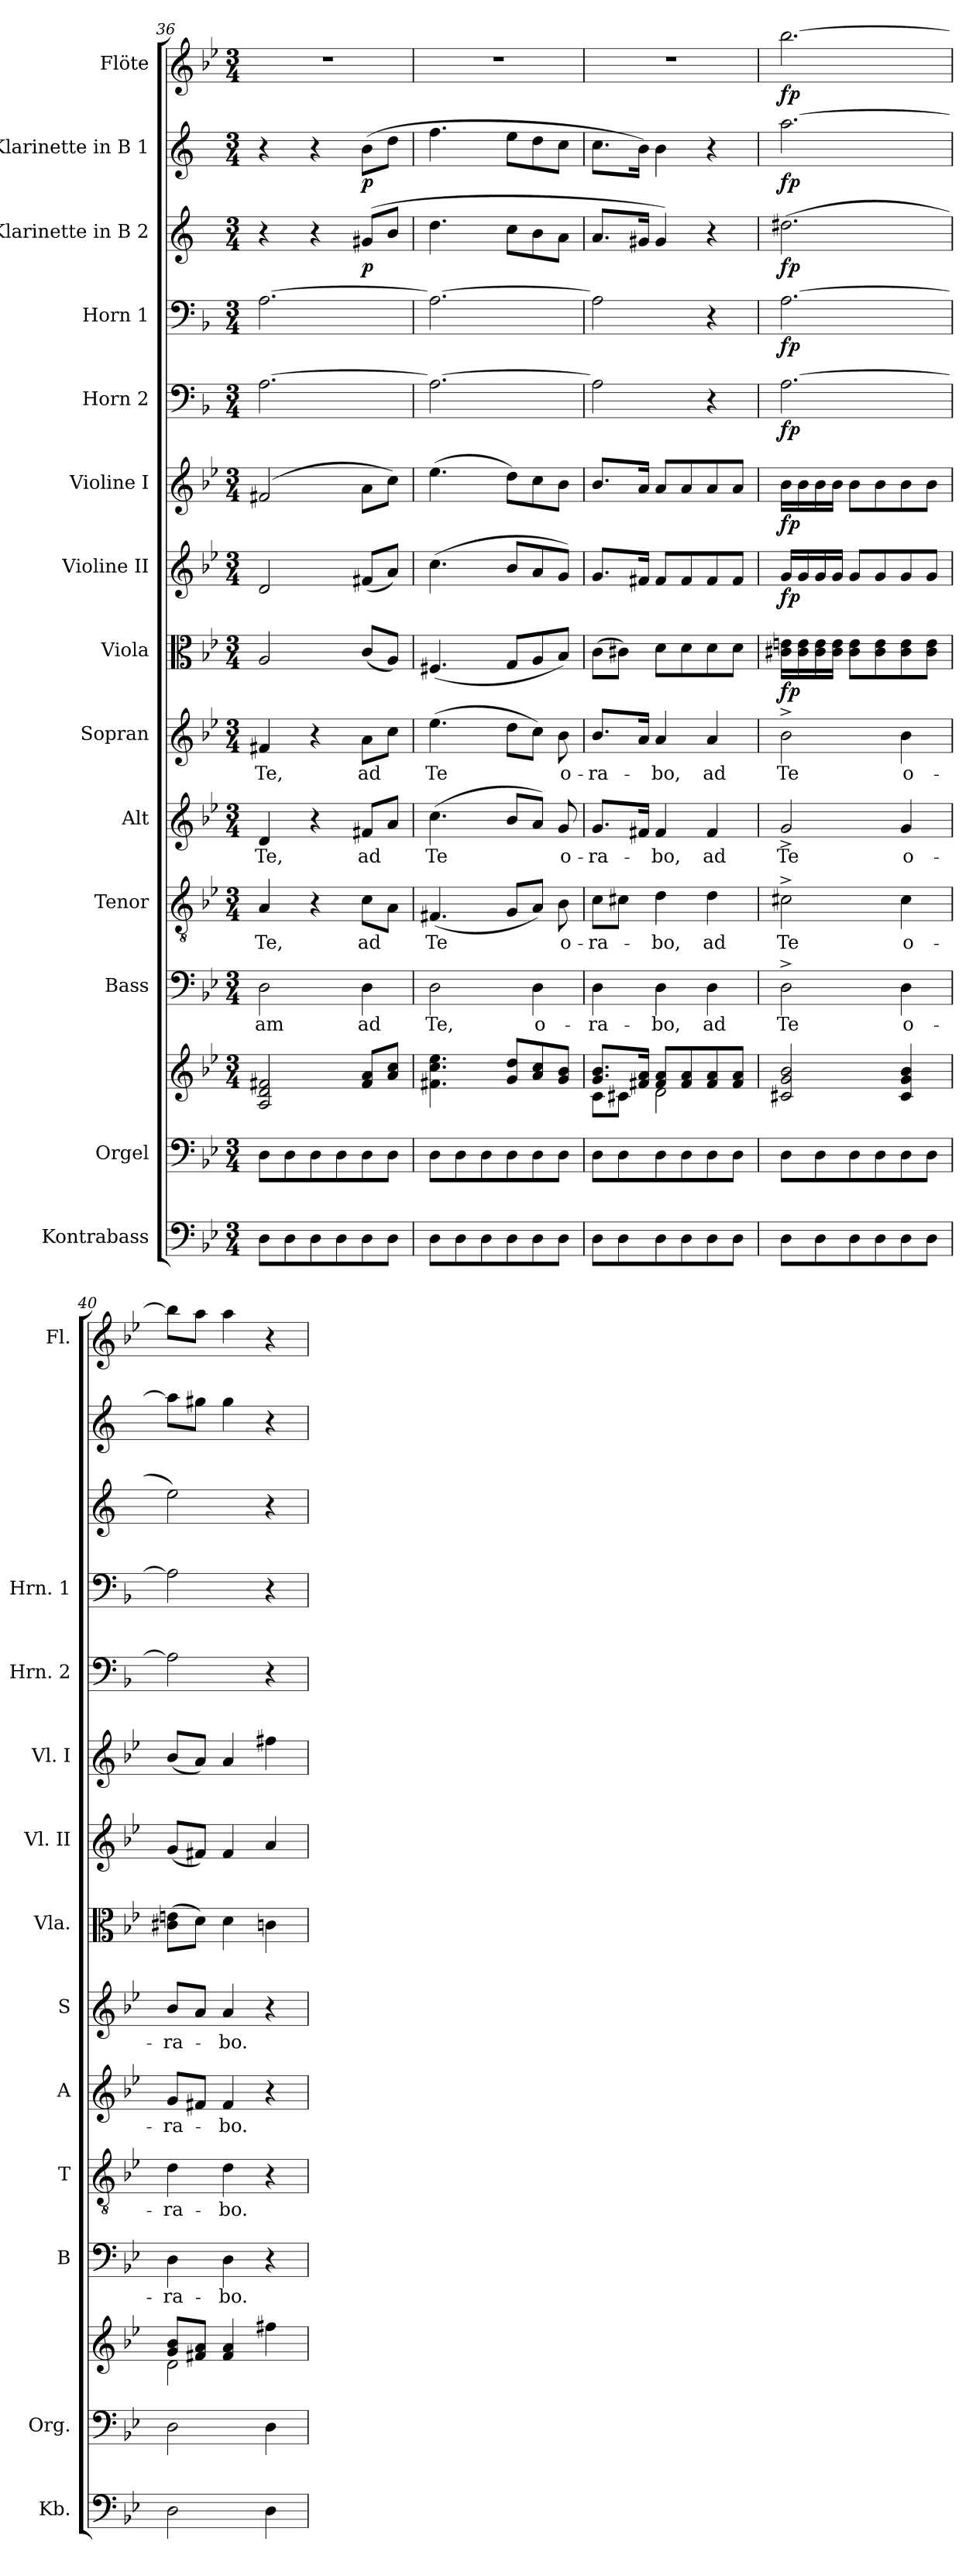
**kern	**kern	**kern	**kern	**text	**kern	**text	**kern	**text	**kern	**text	**kern	**dynam	**kern	**dynam	**kern	**dynam	**kern	**dynam	**kern	**dynam	**kern	**dynam	**kern	**dynam	**kern	**dynam
*part14	*part13	*part13	*part12	*part12	*part11	*part11	*part10	*part10	*part9	*part9	*part8	*part8	*part7	*part7	*part6	*part6	*part5	*part5	*part4	*part4	*part3	*part3	*part2	*part2	*part1	*part1
*staff15	*staff14	*staff13	*staff12	*staff12	*staff11	*staff11	*staff10	*staff10	*staff9	*staff9	*staff8	*staff8	*staff7	*staff7	*staff6	*staff6	*staff5	*staff5	*staff4	*staff4	*staff3	*staff3	*staff2	*staff2	*staff1	*staff1
*I"Kontrabass	*I"Orgel	*	*I"Bass	*	*I"Tenor	*	*I"Alt	*	*I"Sopran	*	*I"Viola	*	*I"Violine II	*	*I"Violine I	*	*I"Horn  2	*	*I"Horn 1	*	*I"Klarinette in B 2	*	*I"Klarinette in B 1	*	*I"Flöte	*
*I'Kb.	*I'Org.	*	*I'B	*	*I'T	*	*I'A	*	*I'S	*	*I'Vla.	*	*I'Vl. II	*	*I'Vl. I	*	*I'Hrn. 2	*	*I'Hrn. 1	*	*	*	*	*	*I'Fl.	*
*clefF4	*clefF4	*clefG2	*clefF4	*	*clefGv2	*	*clefG2	*	*clefG2	*	*clefC3	*	*clefG2	*	*clefG2	*	*clefF4	*	*clefF4	*	*clefG2	*	*clefG2	*	*clefG2	*
*ITrd7c12	*	*	*	*	*	*	*	*	*	*	*	*	*	*	*	*	*ITrd4c7	*	*ITrd4c7	*	*ITrd1c2	*	*ITrd1c2	*	*	*
*k[b-e-]	*k[b-e-]	*k[b-e-]	*k[b-e-]	*	*k[b-e-]	*	*k[b-e-]	*	*k[b-e-]	*	*k[b-e-]	*	*k[b-e-]	*	*k[b-e-]	*	*k[b-e-]	*	*k[b-e-]	*	*k[b-e-]	*	*k[b-e-]	*	*k[b-e-]	*
*B-:	*B-:	*B-:	*B-:	*	*B-:	*	*B-:	*	*B-:	*	*B-:	*	*B-:	*	*B-:	*	*B-:	*	*B-:	*	*B-:	*	*B-:	*	*B-:	*
*M3/4	*M3/4	*M3/4	*M3/4	*	*M3/4	*	*M3/4	*	*M3/4	*	*M3/4	*	*M3/4	*	*M3/4	*	*M3/4	*	*M3/4	*	*M3/4	*	*M3/4	*	*M3/4	*
=36	=36	=36	=36	=36	=36	=36	=36	=36	=36	=36	=36	=36	=36	=36	=36	=36	=36	=36	=36	=36	=36	=36	=36	=36	=36	=36
!	!	!	!	!LO:LY:b	!	!LO:LY:b	!	!LO:LY:b	!	!LO:LY:b	!	!	!	!	!	!	!	!	!	!	!	!	!	!	!	!
8DD\L	8D\L	2A/ 2d/ 2f#X/	2D\	-am	4A/	Te,	4d/	Te,	4f#X/	Te,	2A/	.	2d/	.	(2f#X/	.	[2.D\	.	[2.D\	.	4r	.	4r	.	2.r	.
8DD\	8D\	.	.	.	.	.	.	.	.	.	.	.	.	.	.	.	.	.	.	.	.	.	.	.	.	.
8DD\	8D\	.	.	.	4r	.	4r	.	4r	.	.	.	.	.	.	.	.	.	.	.	4r	.	4r	.	.	.
8DD\	8D\	.	.	.	.	.	.	.	.	.	.	.	.	.	.	.	.	.	.	.	.	.	.	.	.	.
!	!	!	!	!LO:LY:b	!	!LO:LY:b	!	!LO:LY:b	!	!LO:LY:b	!	!	!	!	!	!	!	!	!	!	!	!LO:DY:b	!	!LO:DY:b	!	!
8DD\	8D\	8f#/ 8a/L	4D\	ad	8c\L	ad	8f#X/L	ad	8a\L	ad	(<8c/L	.	(<8f#X/L	.	8a\L	.	.	.	.	.	(>8f#X/L	p	(>8a\L	p	.	.
8DD\J	8D\J	8a/ 8cc/J	.	.	8A\J	.	8a/J	.	8cc\J	.	8A/J)	.	8a/J)	.	8cc\J)	.	.	.	.	.	8a/J	.	8cc\J	.	.	.
=37	=37	=37	=37	=37	=37	=37	=37	=37	=37	=37	=37	=37	=37	=37	=37	=37	=37	=37	=37	=37	=37	=37	=37	=37	=37	=37
!	!	!	!	!LO:LY:b	!	!LO:LY:b	!	!LO:LY:b	!	!LO:LY:b	!	!	!	!	!	!	!	!	!	!	!	!	!	!	!	!
8DD\L	8D\L	4.f#X\ 4.cc\ 4.ee-\	2D\	Te,	(<4.F#X/	Te	(>4.cc\	Te	(>4.ee-\	Te	(<4.F#X/	.	(<4.cc\	.	(>4.ee-\	.	2.D\_	.	2.D\_	.	4.cc\	.	4.ee-\	.	2.r	.
8DD\	8D\	.	.	.	.	.	.	.	.	.	.	.	.	.	.	.	.	.	.	.	.	.	.	.	.	.
8DD\	8D\	.	.	.	.	.	.	.	.	.	.	.	.	.	.	.	.	.	.	.	.	.	.	.	.	.
8DD\	8D\	8g/ 8dd/L	.	.	8G/L	.	8b-/L	.	8dd\L	.	8G/L	.	8b-/L	.	8dd\L)	.	.	.	.	.	8b-\L	.	8dd\L	.	.	.
!	!	!	!	!LO:LY:b	!	!	!	!	!	!	!	!	!	!	!	!	!	!	!	!	!	!	!	!	!	!
8DD\	8D\	8a/ 8cc/	4D\	o-	8A/J)	.	8a/J)	.	8cc\J)	.	8A/	.	8a/	.	8cc\	.	.	.	.	.	8a\	.	8cc\	.	.	.
!	!	!	!	!	!	!LO:LY:b	!	!LO:LY:b	!	!LO:LY:b	!	!	!	!	!	!	!	!	!	!	!	!	!	!	!	!
8DD\J	8D\J	8g/ 8b-/J	.	.	8B-\	o-	8g/	o-	8b-\	o-	8B-/J)	.	8g/J)	.	8b-\J	.	.	.	.	.	8g\J	.	8b-\J	.	.	.
=38	=38	=38	=38	=38	=38	=38	=38	=38	=38	=38	=38	=38	=38	=38	=38	=38	=38	=38	=38	=38	=38	=38	=38	=38	=38	=38
*	*	*^	*	*	*	*	*	*	*	*	*	*	*	*	*	*	*	*	*	*	*	*	*	*	*	*
!	!	!	!	!	!LO:LY:b	!	!LO:LY:b	!	!LO:LY:b	!	!LO:LY:b	!	!	!	!	!	!	!	!	!	!	!	!	!	!	!	!
8DD\L	8D\L	8.g/ 8.b-/L	8c\L	4D\	-ra-	8c\L	-ra-	8.g/L	-ra-	8.b-/L	-ra-	(>8c\L	.	8.g/L	.	8.b-/L	.	2D\]	.	2D\]	.	8.g/L	.	8.b-\L	.	2.r	.
8DD\	8D\	.	8c#X\J	.	.	8c#X\J	.	.	.	.	.	8c#X\J)	.	.	.	.	.	.	.	.	.	.	.	.	.	.	.
.	.	16f#X/ 16a/Jk	.	.	.	.	.	16f#X/Jk	.	16a/Jk	.	.	.	16f#X/Jk	.	16a/Jk	.	.	.	.	.	16f#X/Jk	.	16a\Jk)	.	.	.
!	!	!	!	!	!LO:LY:b	!	!LO:LY:b	!	!LO:LY:b	!	!LO:LY:b	!	!	!	!	!	!	!	!	!	!	!	!	!	!	!	!
8DD\	8D\	8f#/ 8a/L	2d\	4D\	-bo,	4d\	-bo,	4f#/	-bo,	4a/	-bo,	8d\L	.	8f#/L	.	8a/L	.	.	.	.	.	4f#/)	.	4a\	.	.	.
8DD\	8D\	8f#/ 8a/	.	.	.	.	.	.	.	.	.	8d\	.	8f#/	.	8a/	.	.	.	.	.	.	.	.	.	.	.
!	!	!	!	!	!LO:LY:b	!	!LO:LY:b	!	!LO:LY:b	!	!LO:LY:b	!	!	!	!	!	!	!	!	!	!	!	!	!	!	!	!
8DD\	8D\	8f#/ 8a/	.	4D\	ad	4d\	ad	4f#/	ad	4a/	ad	8d\	.	8f#/	.	8a/	.	4r	.	4r	.	4r	.	4r	.	.	.
8DD\J	8D\J	8f#/ 8a/J	.	.	.	.	.	.	.	.	.	8d\J	.	8f#/J	.	8a/J	.	.	.	.	.	.	.	.	.	.	.
*	*	*v	*v	*	*	*	*	*	*	*	*	*	*	*	*	*	*	*	*	*	*	*	*	*	*	*	*
=39	=39	=39	=39	=39	=39	=39	=39	=39	=39	=39	=39	=39	=39	=39	=39	=39	=39	=39	=39	=39	=39	=39	=39	=39	=39	=39
!	!	!	!	!LO:LY:b	!	!LO:LY:b	!	!LO:LY:b	!	!LO:LY:b	!	!LO:DY:b	!	!LO:DY:b	!	!LO:DY:b	!	!LO:DY:b	!	!LO:DY:b	!	!LO:DY:b	!	!LO:DY:b	!	!LO:DY:b
8DD\L	8D\L	2c#X/ 2g/ 2b-/	2D^>\	Te	2c#X^>\	Te	2g^</	Te	2b-^>\	Te	16c#X\ 16en\LL	fp	16g/LL	fp	16b-\LL	fp	[2.D\	fp	[2.D\	fp	(>2.cc#X\	fp	[2.gg\	fp	[2.bb-\	fp
.	.	.	.	.	.	.	.	.	.	.	16c#\ 16e\	.	16g/	.	16b-\	.	.	.	.	.	.	.	.	.	.	.
8DD\	8D\	.	.	.	.	.	.	.	.	.	16c#\ 16e\	.	16g/	.	16b-\	.	.	.	.	.	.	.	.	.	.	.
.	.	.	.	.	.	.	.	.	.	.	16c#\ 16e\JJ	.	16g/JJ	.	16b-\JJ	.	.	.	.	.	.	.	.	.	.	.
8DD\	8D\	.	.	.	.	.	.	.	.	.	8c#\ 8e\L	.	8g/L	.	8b-\L	.	.	.	.	.	.	.	.	.	.	.
8DD\	8D\	.	.	.	.	.	.	.	.	.	8c#\ 8e\	.	8g/	.	8b-\	.	.	.	.	.	.	.	.	.	.	.
!	!	!	!	!LO:LY:b	!	!LO:LY:b	!	!LO:LY:b	!	!LO:LY:b	!	!	!	!	!	!	!	!	!	!	!	!	!	!	!	!
8DD\	8D\	4c#/ 4g/ 4b-/	4D\	o-	4c#\	o-	4g/	o-	4b-\	o-	8c#\ 8e\	.	8g/	.	8b-\	.	.	.	.	.	.	.	.	.	.	.
8DD\J	8D\J	.	.	.	.	.	.	.	.	.	8c#\ 8e\J	.	8g/J	.	8b-\J	.	.	.	.	.	.	.	.	.	.	.
=40	=40	=40	=40	=40	=40	=40	=40	=40	=40	=40	=40	=40	=40	=40	=40	=40	=40	=40	=40	=40	=40	=40	=40	=40	=40	=40
*	*	*^	*	*	*	*	*	*	*	*	*	*	*	*	*	*	*	*	*	*	*	*	*	*	*	*
!	!	!	!	!	!LO:LY:b	!	!LO:LY:b	!	!LO:LY:b	!	!LO:LY:b	!	!	!	!	!	!	!	!	!	!	!	!	!	!	!	!
2DD\	2D\	8g/ 8b-/L	2d\	4D\	-ra-	4d\	-ra-	8g/L	-ra-	8b-/L	-ra-	(>8c#X\ 8en\L	.	(<8g/L	.	(<8b-/L	.	2D\]	.	2D\]	.	2dd\)	.	8gg\L]	.	8bb-\L]	.
.	.	8f#X/ 8a/J	.	.	.	.	.	8f#X/J	.	8a/J	.	8d\J)	.	8f#X/J)	.	8a/J)	.	.	.	.	.	.	.	8ff#X\J	.	8aa\J	.
!	!	!	!	!	!LO:LY:b	!	!LO:LY:b	!	!LO:LY:b	!	!LO:LY:b	!	!	!	!	!	!	!	!	!	!	!	!	!	!	!	!
.	.	4f#/ 4a/	.	4D\	-bo.	4d\	-bo.	4f#/	-bo.	4a/	-bo.	4d\	.	4f#/	.	4a/	.	.	.	.	.	.	.	4ff#\	.	4aa\	.
4DD\	4D\	4ff#X\	4ryy	4r	.	4r	.	4r	.	4r	.	4cn\	.	4a/	.	4ff#X\	.	4r	.	4r	.	4r	.	4r	.	4r	.
*	*	*v	*v	*	*	*	*	*	*	*	*	*	*	*	*	*	*	*	*	*	*	*	*	*	*	*	*
=	=	=	=	=	=	=	=	=	=	=	=	=	=	=	=	=	=	=	=	=	=	=	=	=	=	=
*-	*-	*-	*-	*-	*-	*-	*-	*-	*-	*-	*-	*-	*-	*-	*-	*-	*-	*-	*-	*-	*-	*-	*-	*-	*-	*-
